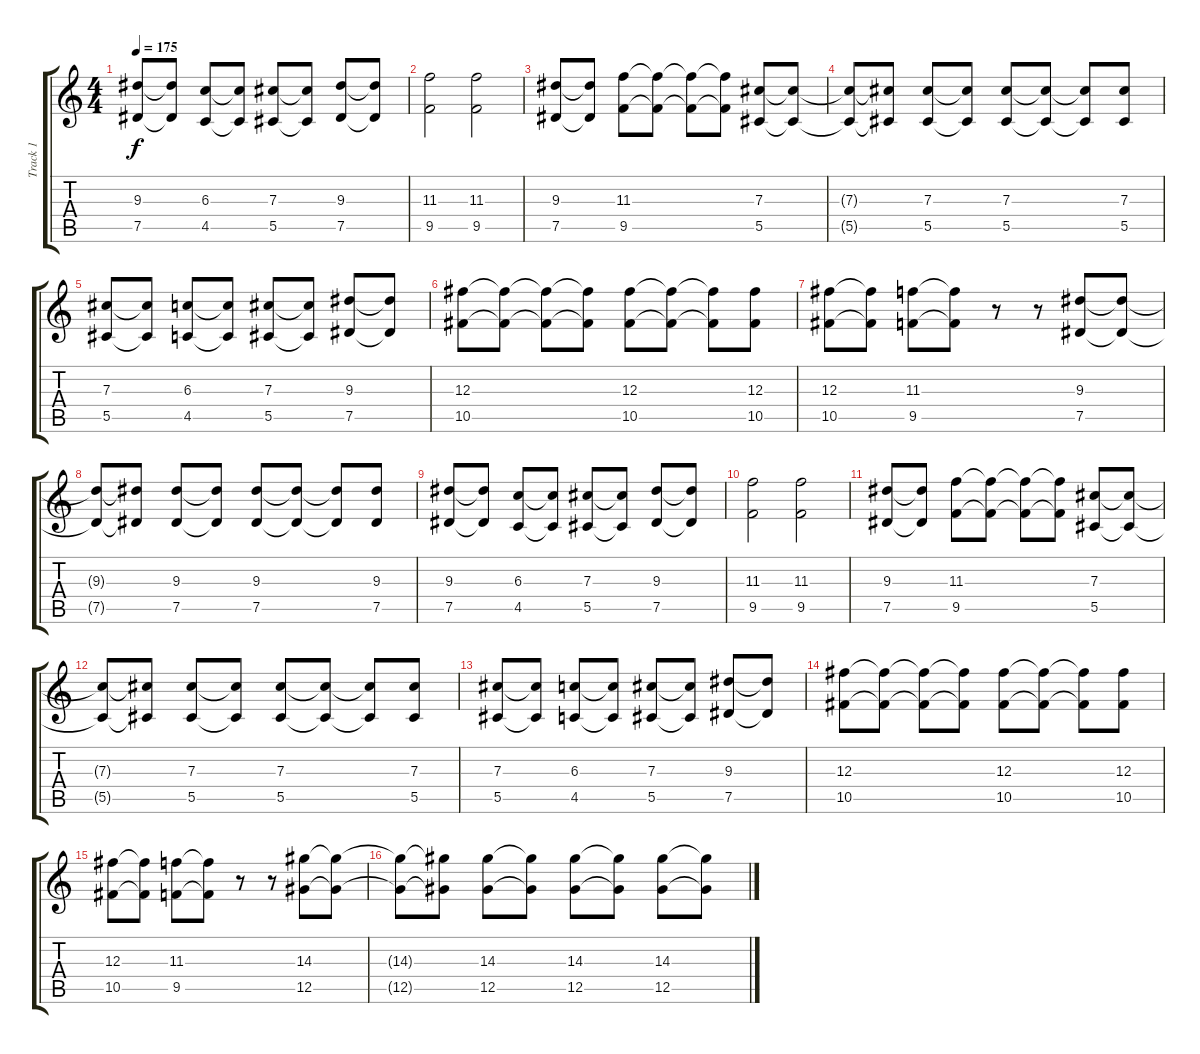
\track ("Track 1" "Track 1") {instrument acousticguitarsteel}
\staff {score tabs}
\tuning (Eb4 Bb3 Gb3 Db3 Ab2 Db2) {hide}
\ts (4 4)
\tempo 175
\clef g2
\ks c
(9.3 7.5).8{dy f} (9.3{t} 7.5{t}).8 (6.3 4.5).8 (6.3{t} 4.5{t}).8 (7.3 5.5).8 (7.3{t} 5.5{t}).8 (9.3 7.5).8 (9.3{t} 7.5{t}).8 |
(11.3 9.5).2 (11.3 9.5).2 |
(9.3 7.5).8 (9.3{t} 7.5{t}).8 (11.3 9.5).8 (11.3{t} 9.5{t}).8 (11.3{t} 9.5{t}).8 (11.3{t} 9.5{t}).8 (7.3 5.5).8 (7.3{t} 5.5{t}).8 |
(7.3{t} 5.5{t}).8 (7.3{t} 5.5{t}).8 (7.3 5.5).8 (7.3{t} 5.5{t}).8 (7.3 5.5).8 (7.3{t} 5.5{t}).8 (7.3{t} 5.5{t}).8 (7.3 5.5).8 |
(7.3 5.5).8 (7.3{t} 5.5{t}).8 (6.3 4.5).8 (6.3{t} 4.5{t}).8 (7.3 5.5).8 (7.3{t} 5.5{t}).8 (9.3 7.5).8 (9.3{t} 7.5{t}).8 |
(12.3 10.5).8 (12.3{t} 10.5{t}).8 (12.3{t} 10.5{t}).8 (12.3{t} 10.5{t}).8 (12.3 10.5).8 (12.3{t} 10.5{t}).8 (12.3{t} 10.5{t}).8 (12.3 10.5).8 |
(12.3 10.5).8 (12.3{t} 10.5{t}).8 (11.3 9.5).8 (11.3{t} 9.5{t}).8 r.8 r.8 (9.3 7.5).8 (9.3{t} 7.5{t}).8 |
(9.3{t} 7.5{t}).8 (9.3{t} 7.5{t}).8 (9.3 7.5).8 (9.3{t} 7.5{t}).8 (9.3 7.5).8 (9.3{t} 7.5{t}).8 (9.3{t} 7.5{t}).8 (9.3 7.5).8 |
(9.3 7.5).8 (9.3{t} 7.5{t}).8 (6.3 4.5).8 (6.3{t} 4.5{t}).8 (7.3 5.5).8 (7.3{t} 5.5{t}).8 (9.3 7.5).8 (9.3{t} 7.5{t}).8 |
(11.3 9.5).2 (11.3 9.5).2 |
(9.3 7.5).8 (9.3{t} 7.5{t}).8 (11.3 9.5).8 (11.3{t} 9.5{t}).8 (11.3{t} 9.5{t}).8 (11.3{t} 9.5{t}).8 (7.3 5.5).8 (7.3{t} 5.5{t}).8 |
(7.3{t} 5.5{t}).8 (7.3{t} 5.5{t}).8 (7.3 5.5).8 (7.3{t} 5.5{t}).8 (7.3 5.5).8 (7.3{t} 5.5{t}).8 (7.3{t} 5.5{t}).8 (7.3 5.5).8 |
(7.3 5.5).8 (7.3{t} 5.5{t}).8 (6.3 4.5).8 (6.3{t} 4.5{t}).8 (7.3 5.5).8 (7.3{t} 5.5{t}).8 (9.3 7.5).8 (9.3{t} 7.5{t}).8 |
(12.3 10.5).8 (12.3{t} 10.5{t}).8 (12.3{t} 10.5{t}).8 (12.3{t} 10.5{t}).8 (12.3 10.5).8 (12.3{t} 10.5{t}).8 (12.3{t} 10.5{t}).8 (12.3 10.5).8 |
(12.3 10.5).8 (12.3{t} 10.5{t}).8 (11.3 9.5).8 (11.3{t} 9.5{t}).8 r.8 r.8 (14.3 12.5).8 (14.3{t} 12.5{t}).8 |
(14.3{t} 12.5{t}).8 (14.3{t} 12.5{t}).8 (14.3 12.5).8 (14.3{t} 12.5{t}).8 (14.3 12.5).8 (14.3{t} 12.5{t}).8 (14.3 12.5).8 (14.3{t} 12.5{t}).8
